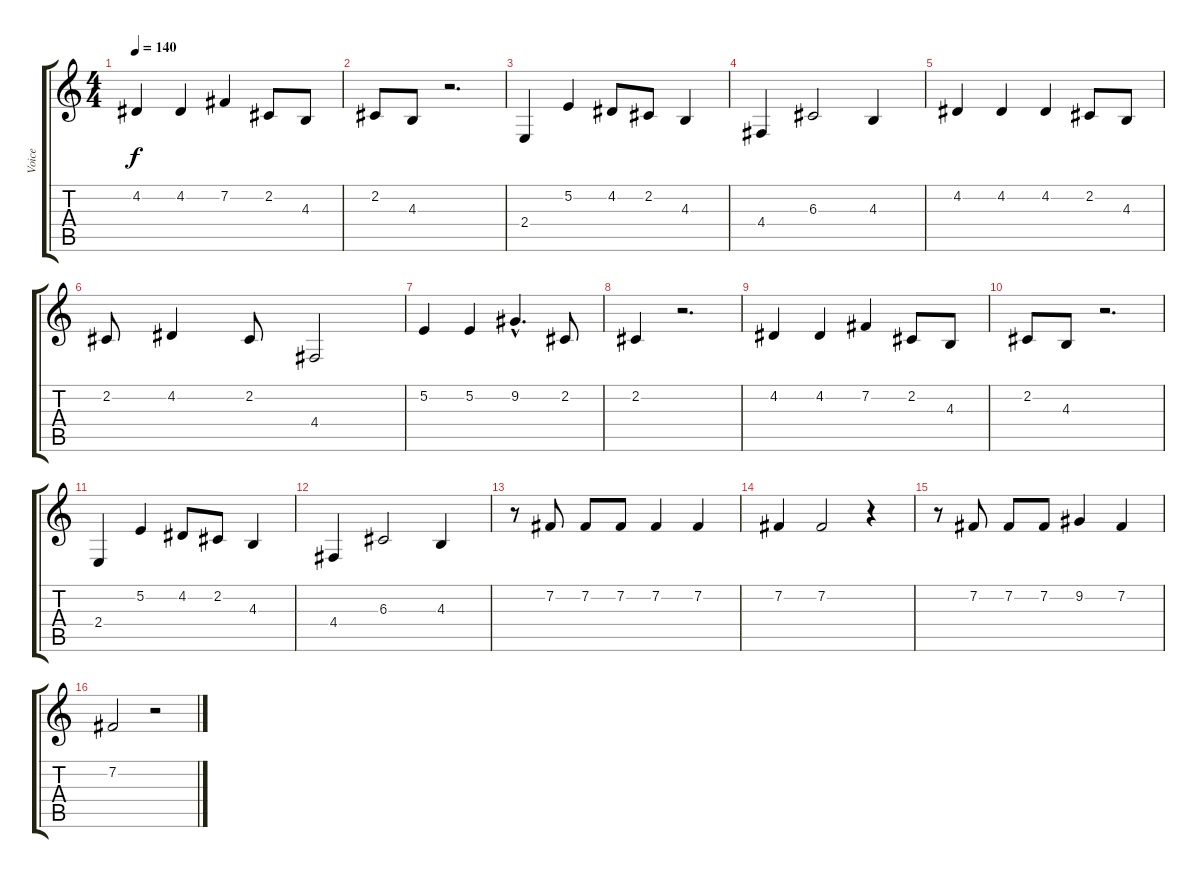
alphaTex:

\track ("Voice" "Voice") {instrument synthbrass1}
\staff {score tabs}
\tuning (E4 B3 G3 D3 A2 E2) {hide}
\ts (4 4)
\tempo 140
\clef g2
\ks c
4.2.4{dy f} 4.2.4 7.2.4 2.2.8 4.3.8 |
2.2.8 4.3.8 r.2{d} |
2.4.4 5.2.4 4.2.8 2.2.8 4.3.4 |
4.4.4 6.3.2 4.3.4 |
4.2.4 4.2.4 4.2.4 2.2.8 4.3.8 |
2.2.8 4.2.4 2.2.8 4.4.2 |
5.2.4 5.2.4 9.2{hac}.4{d} 2.2.8 |
2.2.4 r.2{d} |
4.2.4 4.2.4 7.2.4 2.2.8 4.3.8 |
2.2.8 4.3.8 r.2{d} |
2.4.4 5.2.4 4.2.8 2.2.8 4.3.4 |
4.4.4 6.3.2 4.3.4 |
r.8 7.2.8 7.2.8 7.2.8 7.2.4 7.2.4 |
7.2.4 7.2.2 r.4 |
r.8 7.2.8 7.2.8 7.2.8 9.2.4 7.2.4 |
7.2.2 r.2
